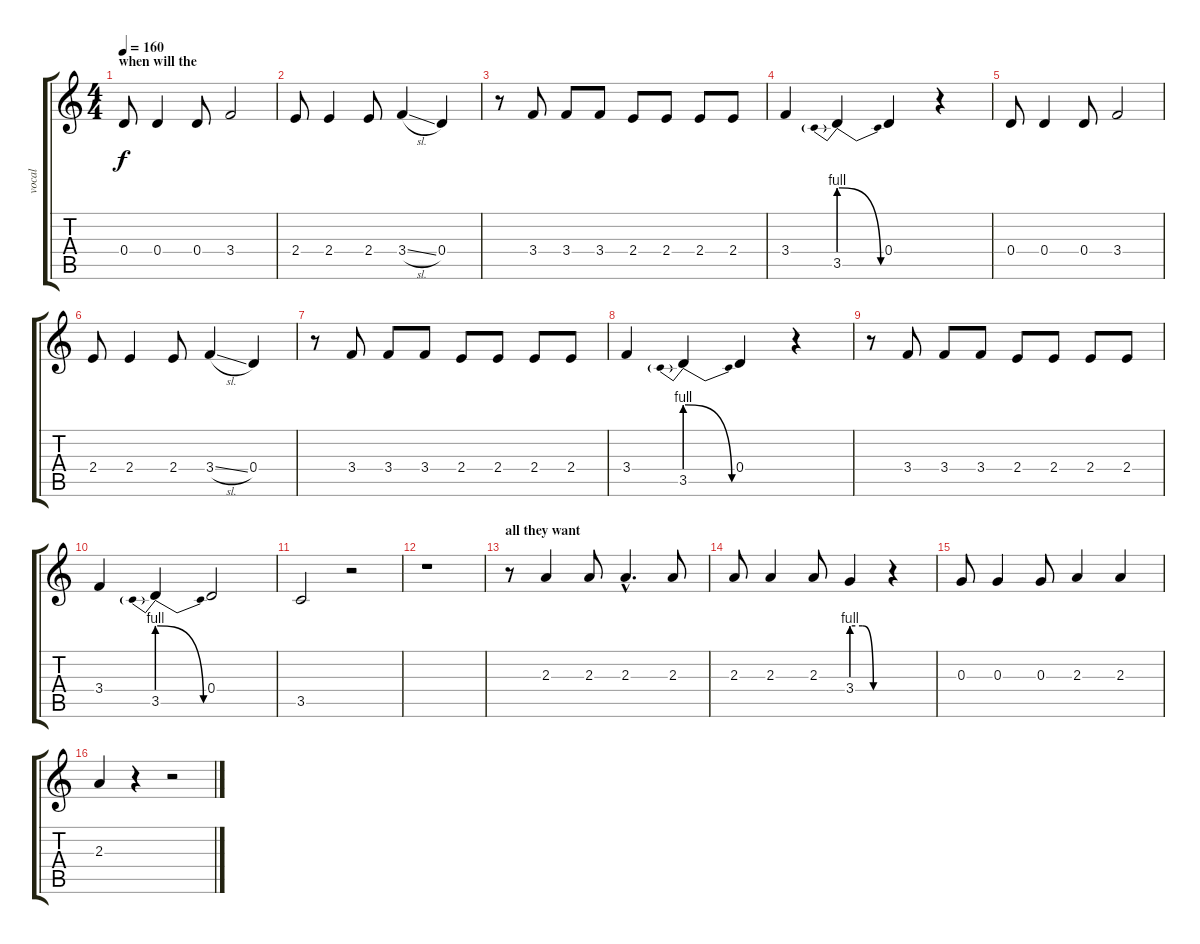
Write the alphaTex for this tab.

\track ("vocal" "vocal") {instrument oboe}
\staff {score tabs}
\tuning (E5 B4 G4 D4 A3 E3) {hide}
\ts (4 4)
\section ("" "when will the")
\tempo 160
\clef g2
\ks c
0.4.8{dy f} 0.4.4 0.4.8 3.4.2 |
2.4.8 2.4.4 2.4.8 3.4{sl}.4 0.4.4 |
r.8 3.4.8 3.4.8 3.4.8 2.4.8 2.4.8 2.4.8 2.4.8 |
3.4.4 3.5{be (prebendrelease 0 4 60 0)}.4 0.4.4 r.4 |
0.4.8 0.4.4 0.4.8 3.4.2 |
2.4.8 2.4.4 2.4.8 3.4{sl}.4 0.4.4 |
r.8 3.4.8 3.4.8 3.4.8 2.4.8 2.4.8 2.4.8 2.4.8 |
3.4.4 3.5{be (prebendrelease 0 4 60 0)}.4 0.4.4 r.4 |
r.8 3.4.8 3.4.8 3.4.8 2.4.8 2.4.8 2.4.8 2.4.8 |
3.4.4 3.5{be (prebendrelease 0 4 60 0)}.4 0.4.2 |
3.5.2 r.2 |
r.1 |
\section ("" "all they want")
r.8 2.3.4 2.3.8 2.3{hac}.4{d} 2.3.8 |
2.3.8 2.3.4 2.3.8 3.4{be (custom 0 4 20 4 40 0 60 0)}.4 r.4 |
0.3.8 0.3.4 0.3.8 2.3.4 2.3.4 |
2.3.4 r.4 r.2
